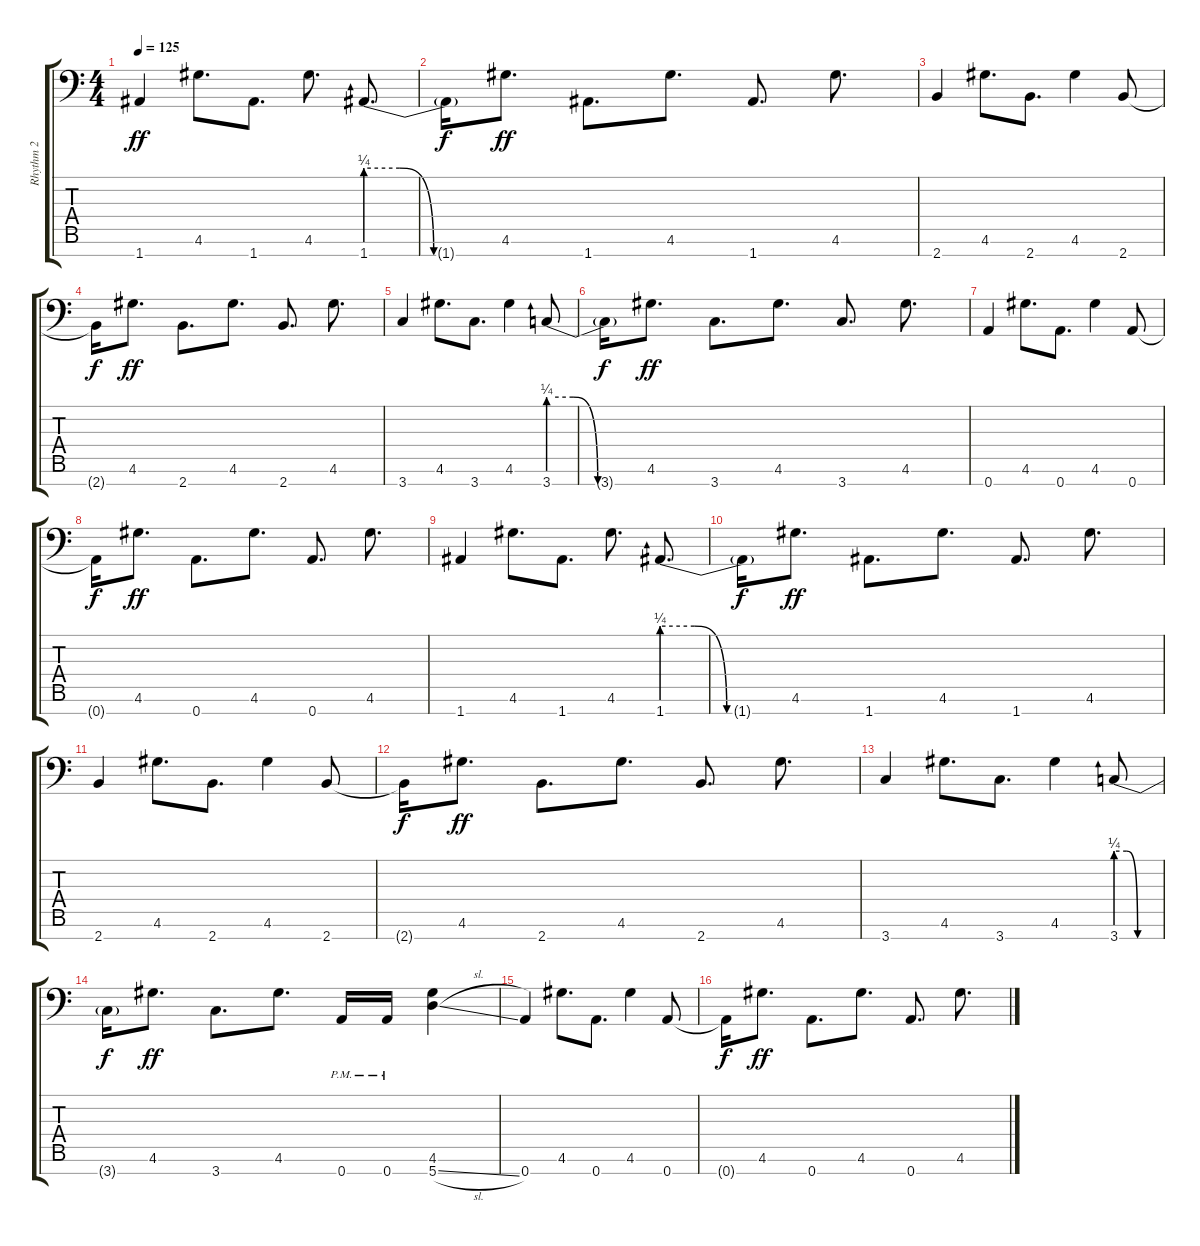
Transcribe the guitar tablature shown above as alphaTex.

\track ("Rhythm 2" "Rhythm 2") {instrument overdrivenguitar}
\staff {score tabs}
\tuning (E4 B3 G3 D3 A2 E2 A1) {hide}
\ts (4 4)
\tempo 125
\clef f4
\ks c
1.7.4{dy ff} 4.6.8{d} 1.7.8{d} 4.6.8{d} 1.7{be (custom 0 1 15 1 30 0 60 0)}.8{d} |
1.7{t}.16{dy f} 4.6.8{d dy ff} 1.7.8{d} 4.6.8{d} 1.7.8{d} 4.6.8{d} |
2.7.4 4.6.8{d} 2.7.8{d} 4.6.4 2.7.8 |
2.7{t}.16{dy f} 4.6.8{d dy ff} 2.7.8{d} 4.6.8{d} 2.7.8{d} 4.6.8{d} |
3.7.4 4.6.8{d} 3.7.8{d} 4.6.4 3.7{be (custom 0 1 15 1 30 0 60 0)}.8 |
3.7{t}.16{dy f} 4.6.8{d dy ff} 3.7.8{d} 4.6.8{d} 3.7.8{d} 4.6.8{d} |
0.7.4 4.6.8{d} 0.7.8{d} 4.6.4 0.7.8 |
0.7{t}.16{dy f} 4.6.8{d dy ff} 0.7.8{d} 4.6.8{d} 0.7.8{d} 4.6.8{d} |
1.7.4 4.6.8{d} 1.7.8{d} 4.6.8{d} 1.7{be (custom 0 1 15 1 30 0 60 0)}.8{d} |
1.7{t}.16{dy f} 4.6.8{d dy ff} 1.7.8{d} 4.6.8{d} 1.7.8{d} 4.6.8{d} |
2.7.4 4.6.8{d} 2.7.8{d} 4.6.4 2.7.8 |
2.7{t}.16{dy f} 4.6.8{d dy ff} 2.7.8{d} 4.6.8{d} 2.7.8{d} 4.6.8{d} |
3.7.4 4.6.8{d} 3.7.8{d} 4.6.4 3.7{be (custom 0 1 15 1 30 0 60 0)}.8 |
3.7{t}.16{dy f} 4.6.8{d dy ff} 3.7.8{d} 4.6.8{d} 0.7{pm}.16 0.7{pm}.16 (4.6 5.7{sl}).4 |
0.7.4 4.6.8{d} 0.7.8{d} 4.6.4 0.7.8 |
0.7{t}.16{dy f} 4.6.8{d dy ff} 0.7.8{d} 4.6.8{d} 0.7.8{d} 4.6.8{d}
